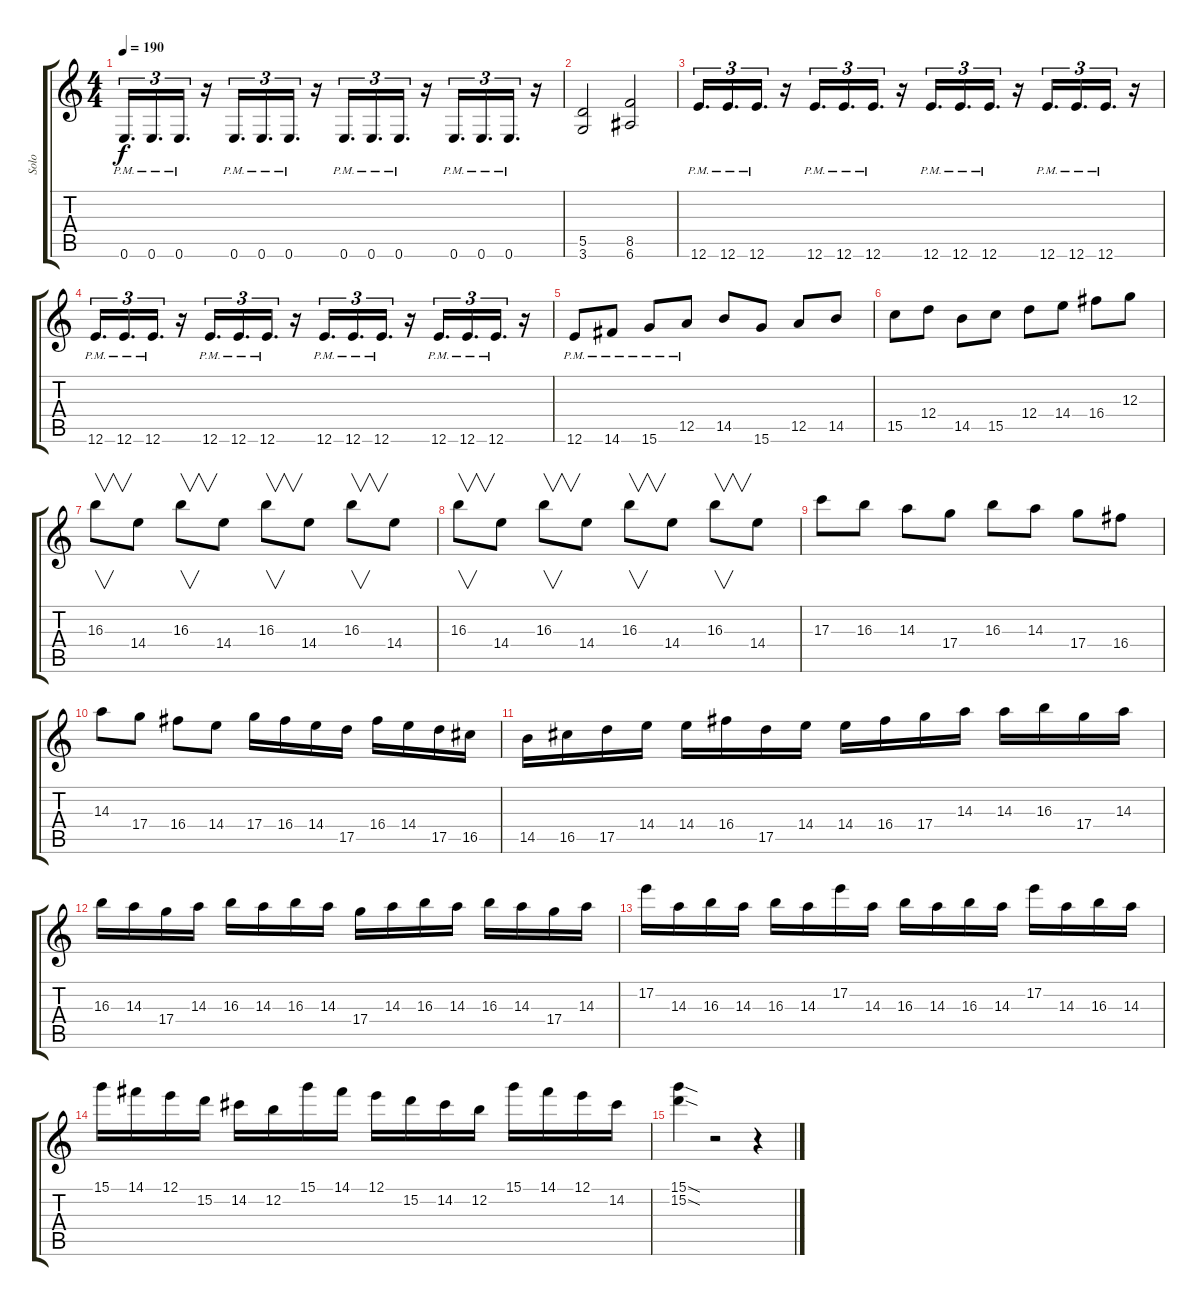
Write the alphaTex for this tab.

\track ("Solo" "Solo") {instrument distortionguitar}
\staff {score tabs}
\tuning (E4 B3 G3 D3 A2 E2) {hide}
\ts (4 4)
\tempo 190
\clef g2
\ks c
0.6{pm}.16{d tu (3 2) dy f} 0.6{pm}.16{d tu (3 2)} 0.6{pm}.16{d tu (3 2)} r.16 0.6{pm}.16{d tu (3 2)} 0.6{pm}.16{d tu (3 2)} 0.6{pm}.16{d tu (3 2)} r.16 0.6{pm}.16{d tu (3 2)} 0.6{pm}.16{d tu (3 2)} 0.6{pm}.16{d tu (3 2)} r.16 0.6{pm}.16{d tu (3 2)} 0.6{pm}.16{d tu (3 2)} 0.6{pm}.16{d tu (3 2)} r.16 |
(5.5 3.6).2 (8.5 6.6).2 |
12.6{pm}.16{d tu (3 2)} 12.6{pm}.16{d tu (3 2)} 12.6{pm}.16{d tu (3 2)} r.16 12.6{pm}.16{d tu (3 2)} 12.6{pm}.16{d tu (3 2)} 12.6{pm}.16{d tu (3 2)} r.16 12.6{pm}.16{d tu (3 2)} 12.6{pm}.16{d tu (3 2)} 12.6{pm}.16{d tu (3 2)} r.16 12.6{pm}.16{d tu (3 2)} 12.6{pm}.16{d tu (3 2)} 12.6{pm}.16{d tu (3 2)} r.16 |
12.6{pm}.16{d tu (3 2)} 12.6{pm}.16{d tu (3 2)} 12.6{pm}.16{d tu (3 2)} r.16 12.6{pm}.16{d tu (3 2)} 12.6{pm}.16{d tu (3 2)} 12.6{pm}.16{d tu (3 2)} r.16 12.6{pm}.16{d tu (3 2)} 12.6{pm}.16{d tu (3 2)} 12.6{pm}.16{d tu (3 2)} r.16 12.6{pm}.16{d tu (3 2)} 12.6{pm}.16{d tu (3 2)} 12.6{pm}.16{d tu (3 2)} r.16 |
12.6{pm}.8 14.6{pm}.8 15.6{pm}.8 12.5{pm}.8 14.5.8 15.6.8 12.5.8 14.5.8 |
15.5.8 12.4.8 14.5.8 15.5.8 12.4.8 14.4.8 16.4.8 12.3.8 |
16.3.8{v} 14.4.8 16.3.8{v} 14.4.8 16.3.8{v} 14.4.8 16.3.8{v} 14.4.8 |
16.3.8{v} 14.4.8 16.3.8{v} 14.4.8 16.3.8{v} 14.4.8 16.3.8{v} 14.4.8 |
17.3.8 16.3.8 14.3.8 17.4.8 16.3.8 14.3.8 17.4.8 16.4.8 |
14.3.8 17.4.8 16.4.8 14.4.8 17.4.16 16.4.16 14.4.16 17.5.16 16.4.16 14.4.16 17.5.16 16.5.16 |
14.5.16 16.5.16 17.5.16 14.4.16 14.4.16 16.4.16 17.5.16 14.4.16 14.4.16 16.4.16 17.4.16 14.3.16 14.3.16 16.3.16 17.4.16 14.3.16 |
16.3.16 14.3.16 17.4.16 14.3.16 16.3.16 14.3.16 16.3.16 14.3.16 17.4.16 14.3.16 16.3.16 14.3.16 16.3.16 14.3.16 17.4.16 14.3.16 |
17.2.16 14.3.16 16.3.16 14.3.16 16.3.16 14.3.16 17.2.16 14.3.16 16.3.16 14.3.16 16.3.16 14.3.16 17.2.16 14.3.16 16.3.16 14.3.16 |
15.1.16 14.1.16 12.1.16 15.2.16 14.2.16 12.2.16 15.1.16 14.1.16 12.1.16 15.2.16 14.2.16 12.2.16 15.1.16 14.1.16 12.1.16 14.2.16 |
(15.1{sod} 15.2{sod}).4 r.2 r.4
